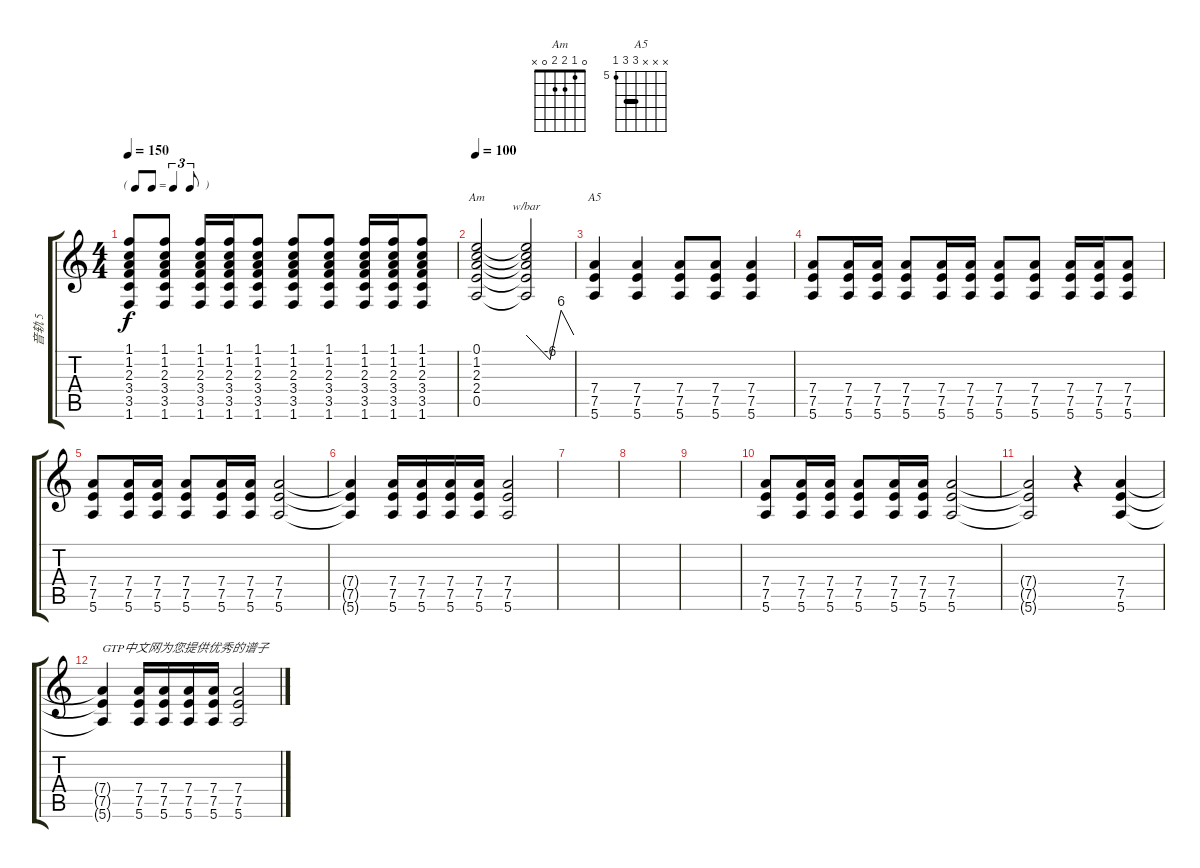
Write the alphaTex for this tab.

\track ("音轨 5" "音轨 5") {instrument distortionguitar}
\staff {score tabs}
\tuning (E4 B3 G3 D3 A2 E2) {hide}
\chord ("Am" 0 1 2 2 0 x)
\chord ("A5" x x x 7 7 5) {firstfret 5 barre 7}
\ts (4 4)
\tf triplet8th
\tempo 150
\clef g2
\ks c
(1.1 1.2 2.3 3.4 3.5 1.6).8{dy f} (1.1 1.2 2.3 3.4 3.5 1.6).8 (1.1 1.2 2.3 3.4 3.5 1.6).16 (1.1 1.2 2.3 3.4 3.5 1.6).16 (1.1 1.2 2.3 3.4 3.5 1.6).8 (1.1 1.2 2.3 3.4 3.5 1.6).8 (1.1 1.2 2.3 3.4 3.5 1.6).8 (1.1 1.2 2.3 3.4 3.5 1.6).16 (1.1 1.2 2.3 3.4 3.5 1.6).16 (1.1 1.2 2.3 3.4 3.5 1.6).8 |
\tempo 100
(0.1 1.2 2.3 2.4 0.5).2{ch "Am"} (0.1{t} 1.2{t} 2.3{t} 2.4{t} 0.5{t}).2{tbe (custom default 0 0 30 -24 44 24 60 0)} |
(7.4 7.5 5.6).4{ch "A5"} (7.4 7.5 5.6).4 (7.4 7.5 5.6).8 (7.4 7.5 5.6).8 (7.4 7.5 5.6).4 |
(7.4 7.5 5.6).8 (7.4 7.5 5.6).16 (7.4 7.5 5.6).16 (7.4 7.5 5.6).8 (7.4 7.5 5.6).16 (7.4 7.5 5.6).16 (7.4 7.5 5.6).8 (7.4 7.5 5.6).8 (7.4 7.5 5.6).16 (7.4 7.5 5.6).16 (7.4 7.5 5.6).8 |
(7.4 7.5 5.6).8 (7.4 7.5 5.6).16 (7.4 7.5 5.6).16 (7.4 7.5 5.6).8 (7.4 7.5 5.6).16 (7.4 7.5 5.6).16 (7.4 7.5 5.6).2 |
(7.4{t} 7.5{t} 5.6{t}).4 (7.4 7.5 5.6).16 (7.4 7.5 5.6).16 (7.4 7.5 5.6).16 (7.4 7.5 5.6).16 (7.4 7.5 5.6).2 |
|
|
|
(7.4 7.5 5.6).8 (7.4 7.5 5.6).16 (7.4 7.5 5.6).16 (7.4 7.5 5.6).8 (7.4 7.5 5.6).16 (7.4 7.5 5.6).16 (7.4 7.5 5.6).2 |
(7.4{t} 7.5{t} 5.6{t}).2 r.4 (7.4 7.5 5.6).4 |
(7.4{t} 7.5{t} 5.6{t}).4{txt "GTP中文网为您提供优秀的谱子"} (7.4 7.5 5.6).16 (7.4 7.5 5.6).16 (7.4 7.5 5.6).16 (7.4 7.5 5.6).16 (7.4 7.5 5.6).2
